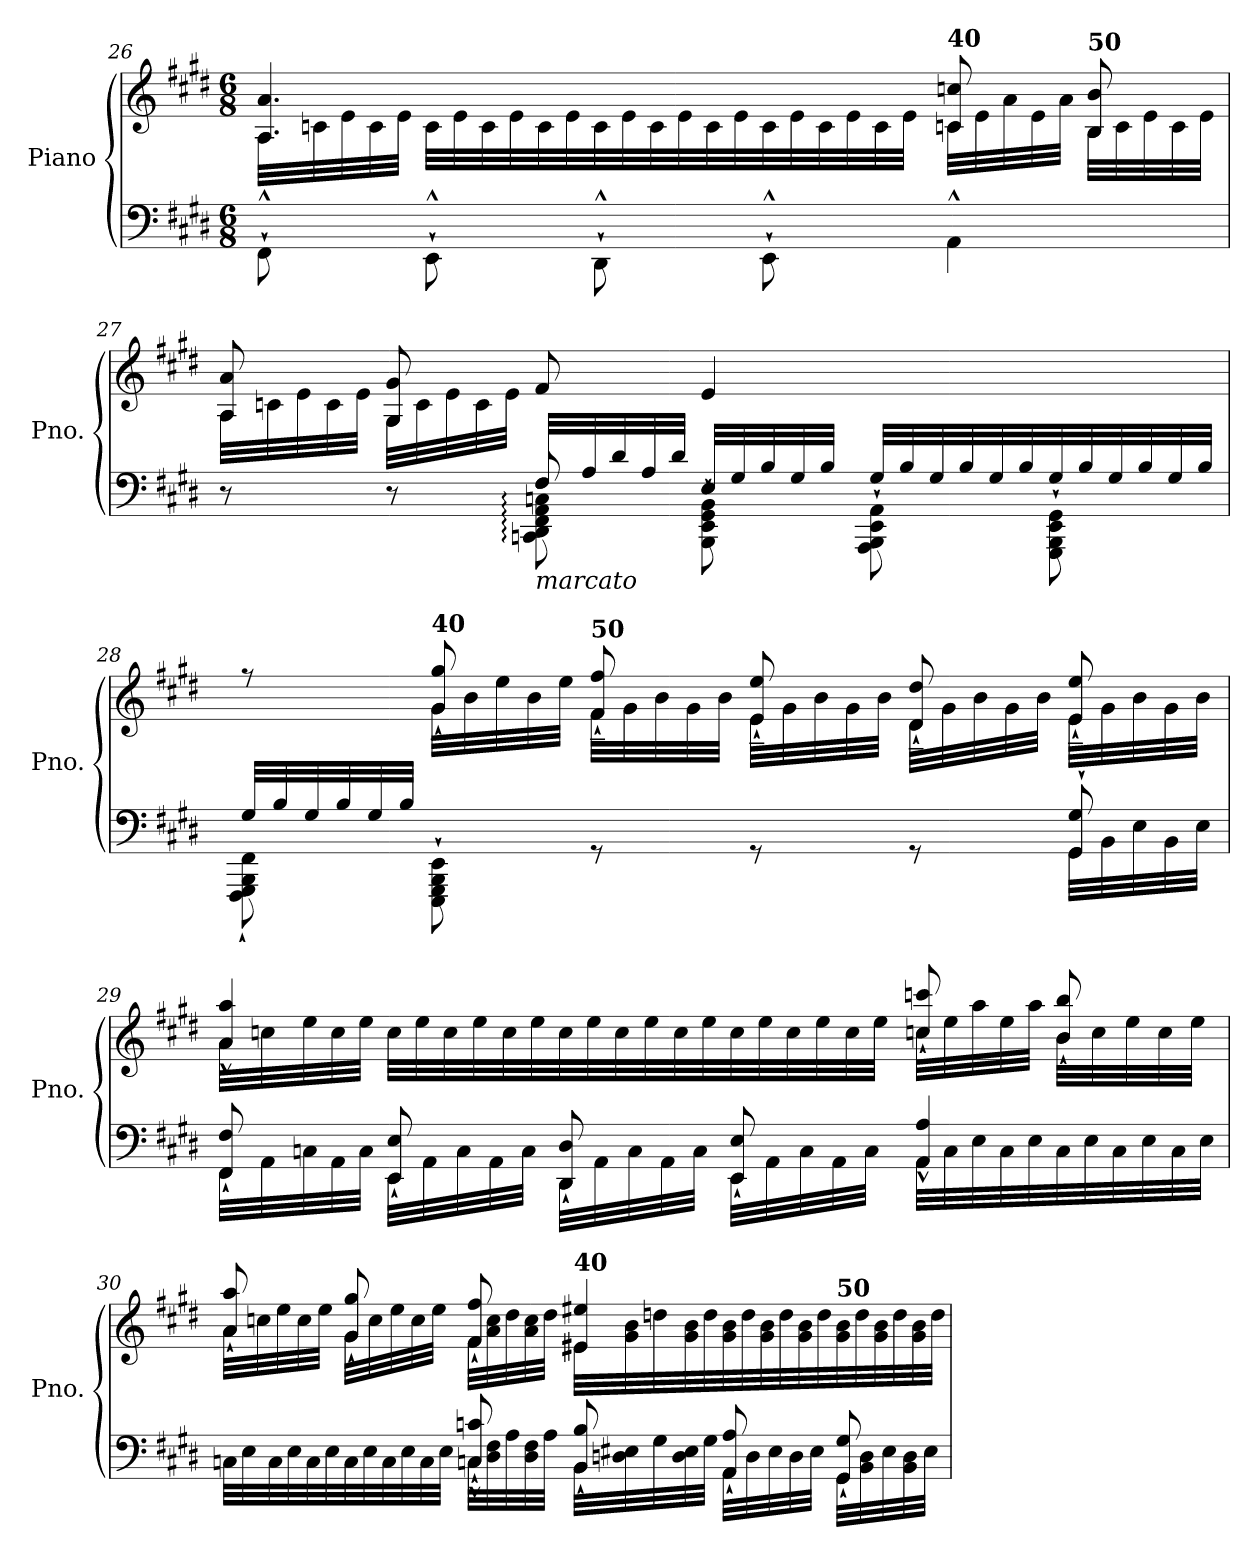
**kern	**kern	**dynam
*part1	*part1	*part1
*staff2	*staff1	*staff1/2
*I"Piano	*	*
*I'Pno.	*	*
!!LO:PB:g=z
*clefF4	*clefG2	*
*k[f#c#g#d#]	*k[f#c#g#d#]	*
*M6/8	*M6/8	*
*	*Xtuplet	*
=26	=26	=26
*	*^	*
8FF#^^`\	40A\LLL	4.A/ 4.a/	.
.	40cn\	.	.
.	40e\	.	.
.	40c\	.	.
.	40e\JJJ	.	.
8EE^^`\	48c\LLL	.	.
.	48e\	.	.
.	48c\	.	.
.	48e\	.	.
.	48c\	.	.
.	48e\	.	.
8DD#^^`\	48c\	.	.
.	48e\	.	.
.	48c\	.	.
.	48e\	.	.
.	48c\	.	.
.	48e\	.	.
8EE^^`\	48c\	8ryy	.
.	48e\	.	.
.	48c\	.	.
.	48e\	.	.
.	48c\	.	.
.	48e\JJJ	.	.
!	!LO:TX:a:B:t=40	!	!
4AA^^\	40cn\LLL	8c/ 8ccn/	.
.	40e\	.	.
.	40a\	.	.
.	40e\	.	.
.	40a\JJJ	.	.
!	!LO:TX:a:B:t=50	!	!
.	40B\LLL	8B/ 8b/	.
.	40c\	.	.
.	40e\	.	.
.	40c\	.	.
.	40e\JJJ	.	.
=27	=27	=27	=27
*^	*	*	*
*	*^	*	*	*
4ryy	4ryy	8r	40A\LLL	8A/ 8a/	.
.	.	.	40cn\	.	.
.	.	.	40e\	.	.
.	.	.	40c\	.	.
.	.	.	40e\JJJ	.	.
.	.	8r	40G#\LLL	8G#/ 8g#/	.
.	.	.	40c\	.	.
.	.	.	40e\	.	.
.	.	.	40c\	.	.
.	.	.	40e\JJJ	.	.
*Xtuplet	*	*	*	*	*
!LO:TX:b:i:t=marcato	!	!	!	!	!
40F#/LLL	8F#/	8CCn\:` 8DD#\:` 8FF#\:` 8AA\:` 8Cn\:`	8ryy	8f#/	.
40A/	.	.	.	.	.
40d#/	.	.	.	.	.
40A/	.	.	.	.	.
40d#/JJJ	.	.	.	.	.
40E/LLL	4E/	8BBB\` 8EE\` 8GG#\` 8BB\`	4.ryy	4e/	.
40G#/	.	.	.	.	.
40B/	.	.	.	.	.
40G#/	.	.	.	.	.
40B/JJJ	.	.	.	.	.
48G#/LLL	.	8AAA\` 8BBB\` 8EE\` 8AA\`	.	.	.
48B/	.	.	.	.	.
48G#/	.	.	.	.	.
48B/	.	.	.	.	.
48G#/	.	.	.	.	.
48B/	.	.	.	.	.
48G#/	8ryy	8GGG#\` 8BBB\` 8EE\` 8GG#\`	.	8ryy	.
48B/	.	.	.	.	.
48G#/	.	.	.	.	.
48B/	.	.	.	.	.
48G#/	.	.	.	.	.
48B/JJJ	.	.	.	.	.
!!LO:LB:g=z	!!
=28	=28	=28	=28	=28	=28
48G#/LLL	8FFF#\` 8GGG#\` 8BBB\` 8FF#\`	8ryy	8ryy	8rff	.
48B/	.	.	.	.	.
48G#/	.	.	.	.	.
48B/	.	.	.	.	.
48G#/	.	.	.	.	.
48B/JJJ	.	.	.	.	.
*	*v	*v	*	*	*
!	!	!LO:TX:a:B:t=40	!	!
2ryy	8EEE\` 8GGG#\` 8BBB\` 8EE\`	40g#\LLL	8g#/~` 8gg#/~`	.
.	.	40b\	.	.
.	.	40ee\	.	.
.	.	40b\	.	.
.	.	40ee\JJJ	.	.
!	!	!LO:TX:a:B:t=50	!	!
.	8rGG	40f#\LLL	8f#/~` 8ff#/~`	.
.	.	40g#\	.	.
.	.	40b\	.	.
.	.	40g#\	.	.
.	.	40b\JJJ	.	.
.	8rGG	40e\LLL	8e/~` 8ee/~`	.
.	.	40g#\	.	.
.	.	40b\	.	.
.	.	40g#\	.	.
.	.	40b\JJJ	.	.
.	8rGG	40d#\LLL	8d#/~` 8dd#/~`	.
.	.	40g#\	.	.
.	.	40b\	.	.
.	.	40g#\	.	.
.	.	40b\JJJ	.	.
*	*^	*	*	*
8ryy	40GG#\LLL	8GG#/` 8G#/`	40e\LLL	8e/~` 8ee/~`	.
.	40BB\	.	40g#\	.	.
.	40E\	.	40b\	.	.
.	40BB\	.	40g#\	.	.
.	40E\JJJ	.	40b\JJJ	.	.
*	*v	*v	*	*	*
=29	=29	=29	=29	=29
40FF#\LLL	8FF#/` 8F#/`	40a\LLL	4a/^^ 4aa/^^	.
40AA\	.	40ccn\	.	.
40Cn\	.	40ee\	.	.
40AA\	.	40cc\	.	.
40C\JJJ	.	40ee\JJJ	.	.
40EE\LLL	8EE/` 8E/`	48cc\LLL	.	.
.	.	48ee\	.	.
40AA\	.	.	.	.
.	.	48cc\	.	.
40C\	.	.	.	.
.	.	48ee\	.	.
40AA\	.	.	.	.
.	.	48cc\	.	.
40C\JJJ	.	.	.	.
.	.	48ee\	.	.
40DD#\LLL	8DD#/` 8D#/`	48cc\	4ryy	.
.	.	48ee\	.	.
40AA\	.	.	.	.
.	.	48cc\	.	.
40C\	.	.	.	.
.	.	48ee\	.	.
40AA\	.	.	.	.
.	.	48cc\	.	.
40C\JJJ	.	.	.	.
.	.	48ee\	.	.
40EE\LLL	8EE/` 8E/`	48cc\	.	.
.	.	48ee\	.	.
40AA\	.	.	.	.
.	.	48cc\	.	.
40C\	.	.	.	.
.	.	48ee\	.	.
40AA\	.	.	.	.
.	.	48cc\	.	.
40C\JJJ	.	.	.	.
.	.	48ee\JJJ	.	.
40AA\LLL	4AA/^^ 4A/^^	40ccn\LLL	8cc/` 8cccn/`	.
40C\	.	40ee\	.	.
40E\	.	40aa\	.	.
40C\	.	40ee\	.	.
40E\	.	40aa\JJJ	.	.
48C\	.	40b\LLL	8b/` 8bb/`	.
48E\	.	.	.	.
.	.	40cc\	.	.
48C\	.	.	.	.
.	.	40ee\	.	.
48E\	.	.	.	.
.	.	40cc\	.	.
48C\	.	.	.	.
.	.	40ee\JJJ	.	.
48E\JJJ	.	.	.	.
!!LO:LB:g=z	!!
=30	=30	=30	=30	=30
48Cn\LLL	4ryy	40a\LLL	8a/` 8aa/`	.
48E\	.	.	.	.
.	.	40ccn\	.	.
48C\	.	.	.	.
.	.	40ee\	.	.
48E\	.	.	.	.
.	.	40cc\	.	.
48C\	.	.	.	.
.	.	40ee\JJJ	.	.
48E\	.	.	.	.
48C\	.	40g#\LLL	8g#/` 8gg#/`	.
48E\	.	.	.	.
.	.	40cc\	.	.
48C\	.	.	.	.
.	.	40ee\	.	.
48E\	.	.	.	.
.	.	40cc\	.	.
48C\	.	.	.	.
.	.	40ee\JJJ	.	.
48E\JJJ	.	.	.	.
!	!	!	!	!LO:DY:b=2
40Cn\LLL	8C/^^` 8cn/^^`	40f#\LLL	8f#/` 8ff#/`	other-dynamics
40D#\ 40F#\	.	40a\ 40cc\	.	.
40A\	.	40dd#\	.	.
40D#\ 40F#\	.	40a\ 40cc\	.	.
40A\JJJ	.	40dd#\JJJ	.	.
!	!	!LO:TX:a:B:t=40	!	!
40BB\LLL	8BB/` 8B/`	40e#X\LLL	4e#/ 4ee#X/	.
40Dn\ 40E#X\	.	40g#\ 40b\	.	.
40G#\	.	40ddn\	.	.
40D\ 40E#\	.	40g#\ 40b\	.	.
40G#\JJJ	.	40dd\	.	.
40AA\LLL	8AA/` 8A/`	48g#\ 48b\	.	.
.	.	48dd\	.	.
40D\	.	.	.	.
.	.	48g#\ 48b\	.	.
40E#\	.	.	.	.
.	.	48dd\	.	.
40D\	.	.	.	.
.	.	48g#\ 48b\	.	.
40E#\JJJ	.	.	.	.
.	.	48dd\	.	.
!	!	!LO:TX:a:B:t=50	!	!
40GG#\LLL	8GG#/` 8G#/`	48g#\ 48b\	8ryy	.
.	.	48dd\	.	.
40BB\ 40D\	.	.	.	.
.	.	48g#\ 48b\	.	.
40E#\	.	.	.	.
.	.	48dd\	.	.
40BB\ 40D\	.	.	.	.
.	.	48g#\ 48b\	.	.
40E#\JJJ	.	.	.	.
.	.	48dd\JJJ	.	.
*v	*v	*	*	*
*	*v	*v	*
=	=	=
*-	*-	*-
